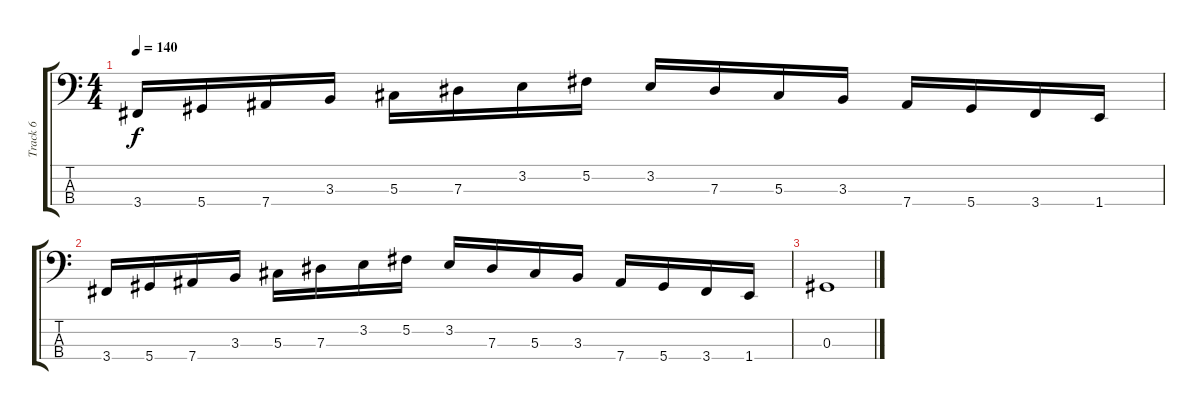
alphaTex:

\track ("Track 6" "Track 6") {instrument electricbassfinger}
\staff {score tabs}
\tuning (Gb2 Db2 Ab1 Eb1) {hide}
\ts (4 4)
\tempo 140
\clef f4
\ks aminor
3.4.16{dy f} 5.4.16 7.4.16 3.3.16 5.3.16 7.3.16 3.2.16 5.2.16 3.2.16 7.3.16 5.3.16 3.3.16 7.4.16 5.4.16 3.4.16 1.4.16 |
3.4.16 5.4.16 7.4.16 3.3.16 5.3.16 7.3.16 3.2.16 5.2.16 3.2.16 7.3.16 5.3.16 3.3.16 7.4.16 5.4.16 3.4.16 1.4.16 |
0.3.1
